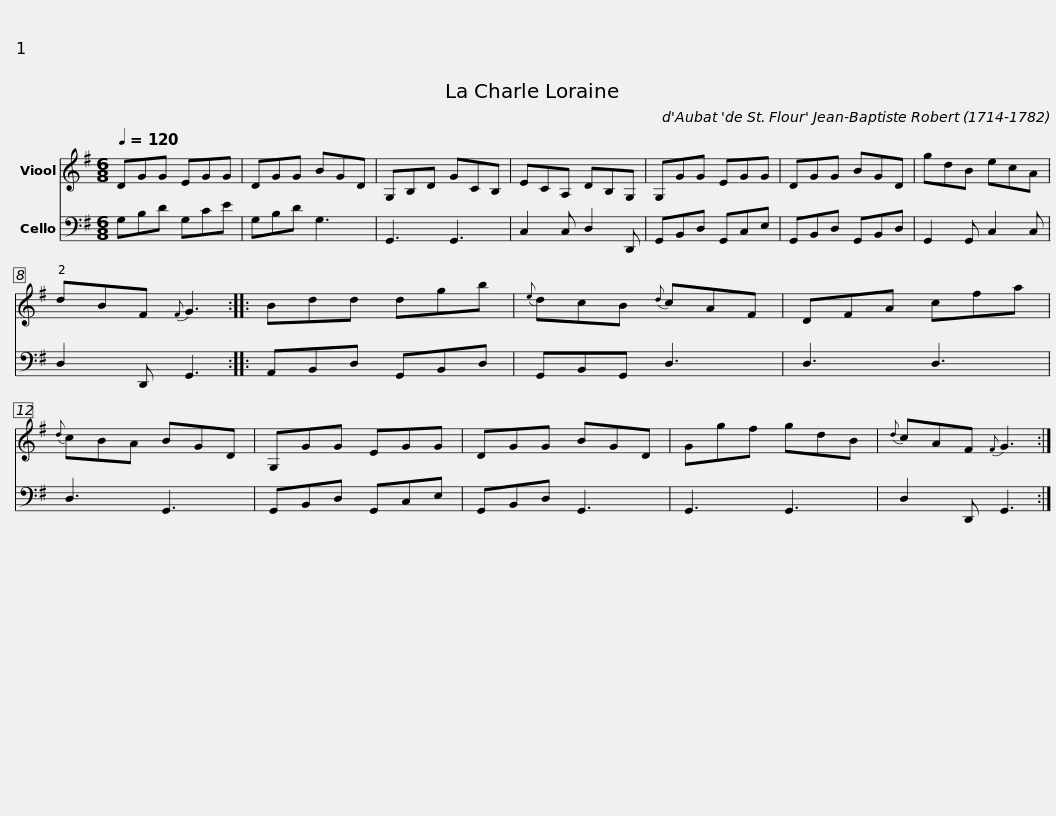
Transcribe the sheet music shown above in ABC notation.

X:1
%%score 1 2
L:1/8
Q:1/4=120
M:6/8
I:linebreak $
K:G
V:1 treble
V:2 bass
V:1
 DGG EGG | DGG BGD | G,B,D GCB, | ECA, DB,G, | G,GG EGG | %5
 DGG BGD | gdB ecA | dBF{F} G3 ::$ Bdd dgb |{e} dcB{d} cAF | %10
 DFA cfa |{d} cBA BGD | G,GG EGG | DGG BGD | Ggf gdB | %15
{d} cAF{F} G3 :| %16
V:2
 G,B,D G,CE | G,B,D G,3 | G,,3 G,,3 | C,2 C, D,2 D,, | G,,B,,D, G,,C,E, | %5
 G,,B,,D, G,,B,,D, | G,,2 G,, C,2 C, | D,2 D,, G,,3 ::$ A,,B,,D, G,,B,,D, | G,,B,,G,, D,3 | %10
 D,3 D,3 | D,3 G,,3 | G,,B,,D, G,,C,E, | G,,B,,D, G,,3 | G,,3 G,,3 | %15
 D,2 D,, G,,3 :| %16
